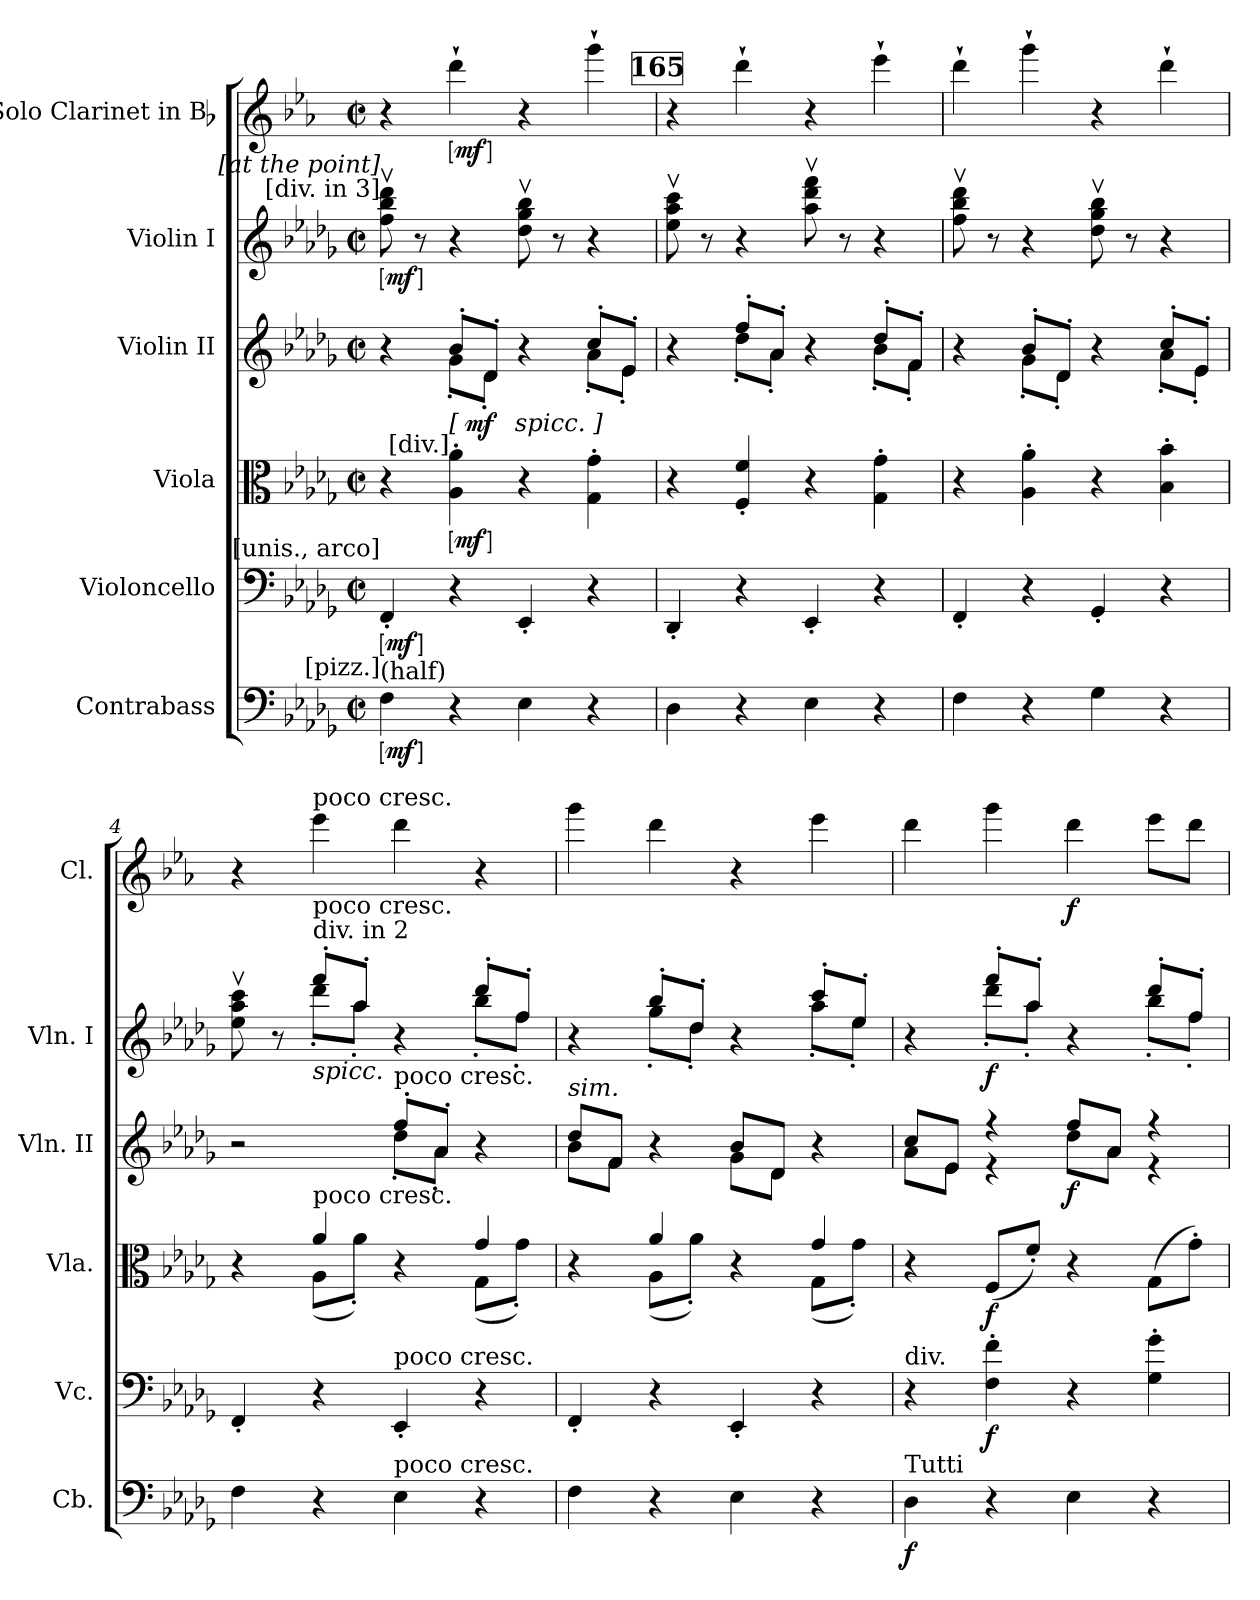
**kern	**dynam	**kern	**dynam	**kern	**dynam	**kern	**dynam	**kern	**dynam	**kern	**dynam
*part6	*part6	*part5	*part5	*part4	*part4	*part3	*part3	*part2	*part2	*part1	*part1
*staff6	*staff6	*staff5	*staff5	*staff4	*staff4	*staff3	*staff3	*staff2	*staff2	*staff1	*staff1
*I"Contrabass	*	*I"Violoncello	*	*I"Viola	*	*I"Violin II	*	*I"Violin I	*	*I"Solo Clarinet in Bb	*
*I'Cb.	*	*I'Vc.	*	*I'Vla.	*	*I'Vln. II	*	*I'Vln. I	*	*I'Cl.	*
*clefF4	*	*clefF4	*	*clefC3	*	*clefG2	*	*clefG2	*	*clefG2	*
*ITrd7c12	*	*	*	*	*	*	*	*	*	*ITrd1c2	*
*k[b-e-a-d-g-]	*	*k[b-e-a-d-g-]	*	*k[b-e-a-d-g-]	*	*k[b-e-a-d-g-]	*	*k[b-e-a-d-g-]	*	*k[b-e-a-d-g-]	*
*D-:	*	*D-:	*	*D-:	*	*D-:	*	*D-:	*	*D-:	*
*M2/2	*	*M2/2	*	*M2/2	*	*M2/2	*	*M2/2	*	*M2/2	*
*met(c|)	*	*met(c|)	*	*met(c|)	*	*met(c|)	*	*met(c|)	*	*met(c|)	*
=1	=1	=1	=1	=1	=1	=1	=1	=1	=1	=1	=1
*	*	*	*	*	*	*^	*	*	*	*	*
!	!	!	!	!	!	!	!	!	!LO:TX:a:rj:t=[div. in 3]	!	!	!
!	!	!	!	!	!	!	!	!	!LO:TX:a:i:rj:t=[at the point]	!	!	!
!	!	!LO:TX:a:rj:t=[unis., arco]	!	!	!	!	!	!	!	!	!	!
!LO:TX:a:t=(half)	!	!	!	!	!	!	!	!	!	!	!	!
!LO:TX:a:rj:t=[pizz.]	!	!	!	!	!	!	!	!	!	!	!	!
!	!LO:DY:ed=brack	!	!LO:DY:ed=brack	!	!	!	!	!	!	!LO:DY:ed=brack	!	!
4FF	mf	4FF'	mf	4r	.	4r	4ryy	.	8ffv 8bb-v 8ddd-v	mf	4r	.
.	.	.	.	.	.	.	.	.	8r	.	.	.
!	!	!	!	!LO:TX:a:rj:t=[div.]	!	!	!	!	!	!	!	!
!	!	!	!	!	!LO:DY:ed=brack	!	!	!LO:DY:t=[ %s spicc. ]	!	!	!	!LO:DY:ed=brack
4r	.	4r	.	4A-' 4a-'	mf	8b-'L	8g-'L	mf	4r	.	4ccc`	mf
.	.	.	.	.	.	8d-'J	8d-'J	.	.	.	.	.
4EE-	.	4EE-'	.	4r	.	4r	4ryy	.	8dd-v 8gg-v 8bb-v	.	4r	.
.	.	.	.	.	.	.	.	.	8r	.	.	.
4r	.	4r	.	4G-' 4g-'	.	8cc'L	8a-'L	.	4r	.	4fff`	.
.	.	.	.	.	.	8e-'J	8e-'J	.	.	.	.	.
!!LO:REH:place=s1:t=165
=2	=2	=2	=2	=2	=2	=2	=2	=2	=2	=2	=2	=2
4DD-	.	4DD-'	.	4r	.	4r	4ryy	.	8ee-v 8aa-v 8cccv	.	4r	.
.	.	.	.	.	.	.	.	.	8r	.	.	.
4r	.	4r	.	4F' 4f'	.	8ff'L	8dd-'L	.	4r	.	4ccc`	.
.	.	.	.	.	.	8a-'J	8a-'J	.	.	.	.	.
4EE-	.	4EE-'	.	4r	.	4r	4ryy	.	8aa-v 8ddd-v 8fffv	.	4r	.
.	.	.	.	.	.	.	.	.	8r	.	.	.
4r	.	4r	.	4G-' 4g-'	.	8dd-'L	8b-'L	.	4r	.	4ddd-`	.
.	.	.	.	.	.	8f'J	8f'J	.	.	.	.	.
=3	=3	=3	=3	=3	=3	=3	=3	=3	=3	=3	=3	=3
4FF	.	4FF'	.	4r	.	4r	4ryy	.	8ffv 8bb-v 8ddd-v	.	4ccc`	.
.	.	.	.	.	.	.	.	.	8r	.	.	.
4r	.	4r	.	4A-' 4a-'	.	8b-'L	8g-'L	.	4r	.	4fff`	.
.	.	.	.	.	.	8d-'J	8d-'J	.	.	.	.	.
4GG-	.	4GG-'	.	4r	.	4r	4ryy	.	8dd-v 8gg-v 8bb-v	.	4r	.
.	.	.	.	.	.	.	.	.	8r	.	.	.
4r	.	4r	.	4B-' 4b-'	.	8cc'L	8a-'L	.	4r	.	4ccc`	.
.	.	.	.	.	.	8e-'J	8e-'J	.	.	.	.	.
=4	=4	=4	=4	=4	=4	=4	=4	=4	=4	=4	=4	=4
*	*	*	*	*^	*	*	*	*	*^	*	*	*
4FF	.	4FF'	.	8ryy	4r	.	2r	2ryy	.	8ee-v 8aa-v 8cccv	4ryy	.	4r	.
.	.	.	.	8ryy	.	.	.	.	.	8r	.	.	.	.
!	!	!	!	!	!	!	!	!	!	!	!	!	!LO:TX:t=poco cresc.	!
!	!	!	!	!	!	!	!	!	!	!LO:TX:b:i:t=spicc.	!	!	!	!
!	!	!	!	!	!	!	!	!	!	!LO:TX:a:t=div. in 2	!	!	!	!
!	!	!	!	!	!	!	!	!	!	!LO:TX:t=poco cresc.	!	!	!	!
!	!	!	!	!LO:TX:t=poco cresc.	!	!	!	!	!	!	!	!	!	!
4r	.	4r	.	4a-	(8A-L	.	.	.	.	8fff'L	8ddd-'L	.	4ddd-	.
.	.	.	.	.	8a-'J)	.	.	.	.	8aa-'J	8aa-'J	.	.	.
!	!	!	!	!	!	!	!LO:TX:t=poco cresc.	!	!	!	!	!	!	!
!	!	!LO:TX:t=poco cresc.	!	!	!	!	!	!	!	!	!	!	!	!
!LO:TX:t=poco cresc.	!	!	!	!	!	!	!	!	!	!	!	!	!	!
4EE-	.	4EE-'	.	8ryy	4r	.	8ff'L	8dd-'L	.	4r	4ryy	.	4ccc	.
.	.	.	.	8ryy	.	.	8a-'J	8a-'J	.	.	.	.	.	.
4r	.	4r	.	4g-	(8G-L	.	4r	4ryy	.	8ddd-'L	8bb-'L	.	4r	.
.	.	.	.	.	8g-'J)	.	.	.	.	8ff'J	8ff'J	.	.	.
=5	=5	=5	=5	=5	=5	=5	=5	=5	=5	=5	=5	=5	=5	=5
!	!	!	!	!	!	!	!LO:TX:a:i:t=sim.	!	!	!	!	!	!	!
4FF	.	4FF'	.	8ryy	4r	.	8dd-L	8b-L	.	4r	4ryy	.	4fff	.
.	.	.	.	8ryy	.	.	8fJ	8fJ	.	.	.	.	.	.
4r	.	4r	.	4a-	(8A-L	.	4r	4ryy	.	8bb-'L	8gg-'L	.	4ccc	.
.	.	.	.	.	8a-'J)	.	.	.	.	8dd-'J	8dd-'J	.	.	.
4EE-	.	4EE-'	.	8ryy	4r	.	8b-L	8g-L	.	4r	4ryy	.	4r	.
.	.	.	.	8ryy	.	.	8d-J	8d-J	.	.	.	.	.	.
4r	.	4r	.	4g-	(8G-L	.	4r	4ryy	.	8ccc'L	8aa-'L	.	4ddd-	.
.	.	.	.	.	8g-'J)	.	.	.	.	8ee-'J	8ee-'J	.	.	.
=6	=6	=6	=6	=6	=6	=6	=6	=6	=6	=6	=6	=6	=6	=6
!	!	!	!	!LO:TX:a:t=unis.	!	!	!	!	!	!	!	!	!	!
!	!	!LO:TX:a:t=div.	!	!	!	!	!	!	!	!	!	!	!	!
!LO:TX:a:t=Tutti	!	!	!	!	!	!	!	!	!	!	!	!	!	!
*	*	*	*	*v	*v	*	*	*	*	*	*	*	*	*
4DD-	f	4r	.	4r	.	8ccL	8a-L	.	4r	4ryy	.	4ccc	.
.	.	.	.	.	.	8e-J	8e-J	.	.	.	.	.	.
4r	.	4F' 4f'	f	(8FL	f	4r	4r	.	8fff'L	8ddd-'L	f	4fff	.
.	.	.	.	8f'J)	.	.	.	.	8aa-'J	8aa-'J	.	.	.
4EE-	.	4r	.	4r	.	8ffL	8dd-L	f	4r	4ryy	.	4ccc	f
.	.	.	.	.	.	8a-J	8a-J	.	.	.	.	.	.
4r	.	4G-' 4g-'	.	(8G-L	.	4r	4r	.	8ddd-'L	8bb-'L	.	8ddd-L	.
.	.	.	.	8g-'J)	.	.	.	.	8ff'J	8ff'J	.	8cccJ	.
*	*	*	*	*	*	*v	*v	*	*	*	*	*	*
*	*	*	*	*	*	*	*	*v	*v	*	*	*
=	=	=	=	=	=	=	=	=	=	=	=
*-	*-	*-	*-	*-	*-	*-	*-	*-	*-	*-	*-
